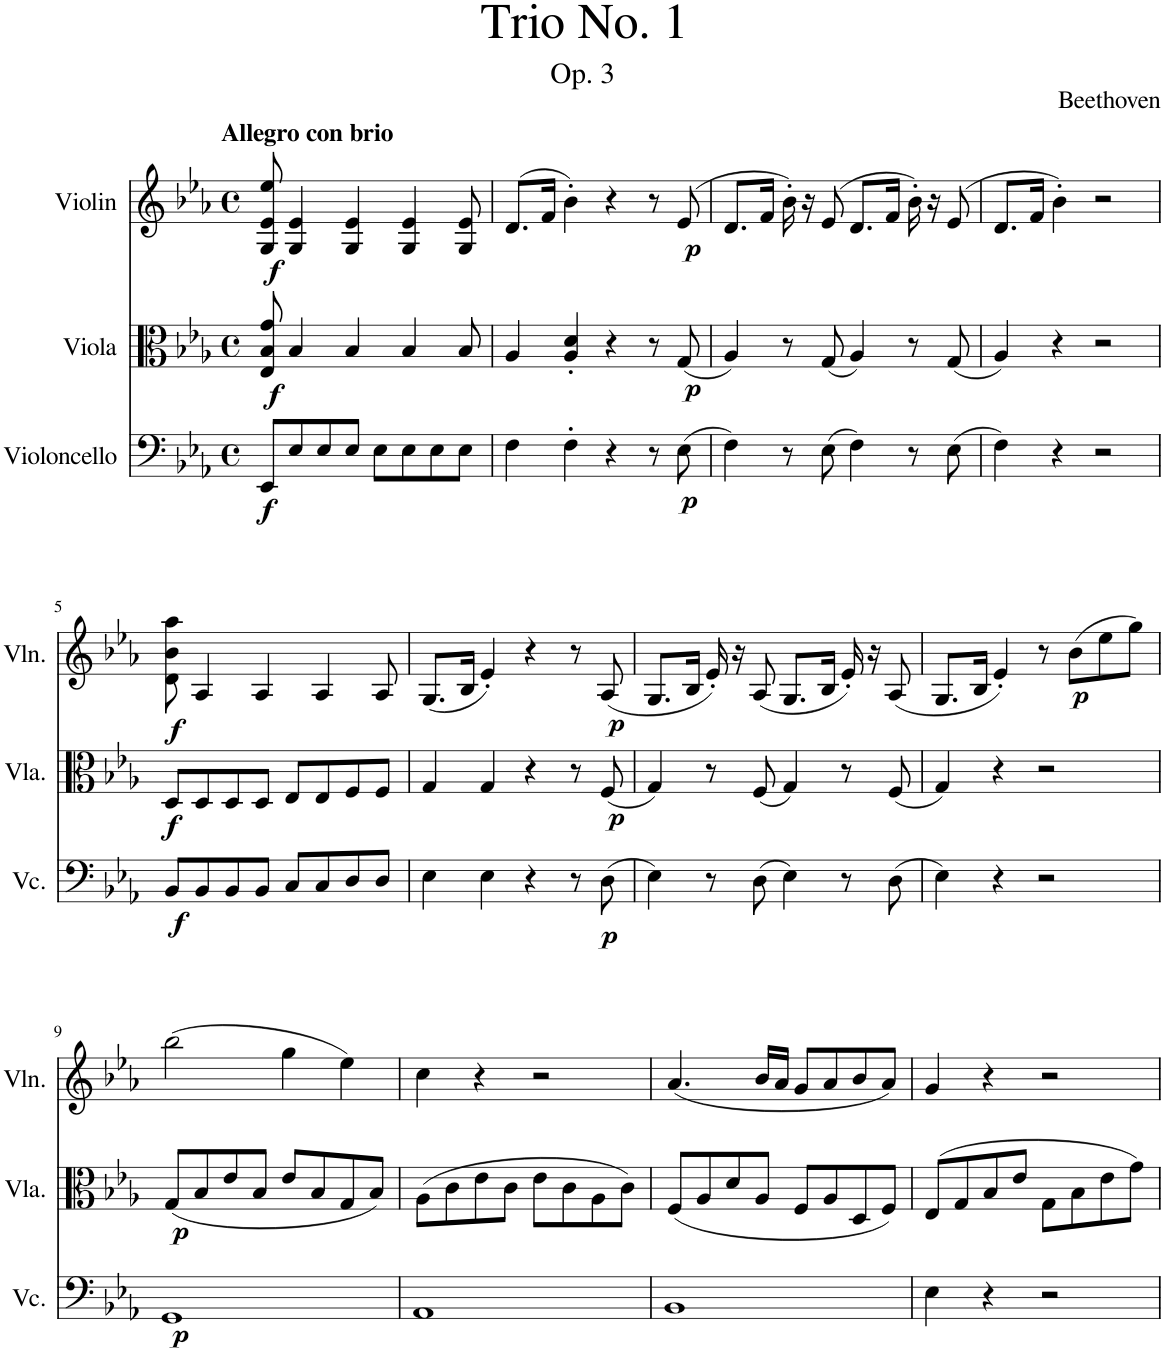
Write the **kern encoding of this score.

**kern	**dynam	**kern	**dynam	**kern	**dynam
*part3	*part3	*part2	*part2	*part1	*part1
*staff3	*staff3	*staff2	*staff2	*staff1	*staff1
*I"Violoncello	*	*I"Viola	*	*I"Violin	*
*I'Vc.	*	*I'Vla.	*	*I'Vln.	*
*clefF4	*	*clefC3	*	*clefG2	*
*k[b-e-a-]	*	*k[b-e-a-]	*	*k[b-e-a-]	*
*M4/4	*	*M4/4	*	*M4/4	*
*met(c)	*	*met(c)	*	*met(c)	*
=1	=1	=1	=1	=1	=1
!	!	!	!	!LO:TX:a:B:t=Allegro con brio	!
!	!LO:DY:b	!	!LO:DY:b	!	!LO:DY:b
8EE-/L	f	8E-/ 8B-/ 8g/	f	8G/ 8e-/ 8ee-/	f
8E-/	.	4B-/	.	4G/ 4e-/	.
8E-/	.	.	.	.	.
8E-/J	.	4B-/	.	4G/ 4e-/	.
8E-\L	.	.	.	.	.
8E-\	.	4B-/	.	4G/ 4e-/	.
8E-\	.	.	.	.	.
8E-\J	.	8B-/	.	8G/ 8e-/	.
=2	=2	=2	=2	=2	=2
4F\	.	4A-/	.	(8.d/L	.
.	.	.	.	16f/Jk	.
4F'\	.	4A-/' 4d/'	.	4b-'\)	.
4r	.	4r	.	4r	.
8r	.	8r	.	8r	.
!	!LO:DY:b	!	!LO:DY:b	!	!LO:DY:b
(8E-\	p	(8G/	p	(8e-/	p
=3	=3	=3	=3	=3	=3
4F\)	.	4A-/)	.	8.d/L	.
.	.	.	.	16f/Jk	.
8r	.	8r	.	16b-'\)	.
.	.	.	.	16r	.
(8E-\	.	(8G/	.	(8e-/	.
4F\)	.	4A-/)	.	8.d/L	.
.	.	.	.	16f/Jk	.
8r	.	8r	.	16b-'\)	.
.	.	.	.	16r	.
(8E-\	.	(8G/	.	(8e-/	.
=4	=4	=4	=4	=4	=4
4F\)	.	4A-/)	.	8.d/L	.
.	.	.	.	16f/Jk	.
4r	.	4r	.	4b-'\)	.
2r	.	2r	.	2r	.
!!LO:LB:g=z
=5	=5	=5	=5	=5	=5
!	!LO:DY:b	!	!LO:DY:b	!	!LO:DY:b
8BB-/L	f	8D/L	f	8d\ 8b-\ 8aa-\	f
8BB-/	.	8D/	.	4A-/	.
8BB-/	.	8D/	.	.	.
8BB-/J	.	8D/J	.	4A-/	.
8C/L	.	8E-/L	.	.	.
8C/	.	8E-/	.	4A-/	.
8D/	.	8F/	.	.	.
8D/J	.	8F/J	.	8A-/	.
=6	=6	=6	=6	=6	=6
4E-\	.	4G/	.	(8.G/L	.
.	.	.	.	16B-/Jk	.
4E-\	.	4G/	.	4e-'/)	.
4r	.	4r	.	4r	.
8r	.	8r	.	8r	.
!	!LO:DY:b	!	!LO:DY:b	!	!LO:DY:b
(8D\	p	(8F/	p	(8A-/	p
=7	=7	=7	=7	=7	=7
4E-\)	.	4G/)	.	8.G/L	.
.	.	.	.	16B-/Jk	.
8r	.	8r	.	16e-'/)	.
.	.	.	.	16r	.
(8D\	.	(8F/	.	(8A-/	.
4E-\)	.	4G/)	.	8.G/L	.
.	.	.	.	16B-/Jk	.
8r	.	8r	.	16e-'/)	.
.	.	.	.	16r	.
(8D\	.	(8F/	.	(8A-/	.
=8	=8	=8	=8	=8	=8
4E-\)	.	4G/)	.	8.G/L	.
.	.	.	.	16B-/Jk	.
4r	.	4r	.	4e-'/)	.
2r	.	2r	.	8r	.
!	!	!	!	!	!LO:DY:b
.	.	.	.	(8b-\L	p
.	.	.	.	8ee-\	.
.	.	.	.	8gg\J)	.
!!LO:LB:g=z
=9	=9	=9	=9	=9	=9
!	!LO:DY:b	!	!LO:DY:b	!	!
1GG	p	(8G/L	p	(2bb-\	.
.	.	8B-/	.	.	.
.	.	8e-/	.	.	.
.	.	8B-/J	.	.	.
.	.	8e-/L	.	4gg\	.
.	.	8B-/	.	.	.
.	.	8G/	.	4ee-\)	.
.	.	8B-/J)	.	.	.
=10	=10	=10	=10	=10	=10
1AA-	.	(8A-\L	.	4cc\	.
.	.	8c\	.	.	.
.	.	8e-\	.	4r	.
.	.	8c\J	.	.	.
.	.	8e-\L	.	2r	.
.	.	8c\	.	.	.
.	.	8A-\	.	.	.
.	.	8c\J)	.	.	.
=11	=11	=11	=11	=11	=11
1BB-	.	(8F/L	.	(4.a-/	.
.	.	8A-/	.	.	.
.	.	8d/	.	.	.
.	.	8A-/J	.	16b-/LL	.
.	.	.	.	16a-/JJ	.
.	.	8F/L	.	8g/L	.
.	.	8A-/	.	8a-/	.
.	.	8D/	.	8b-/	.
.	.	8F/J)	.	8a-/J)	.
=12	=12	=12	=12	=12	=12
4E-\	.	(8E-/L	.	4g/	.
.	.	8G/	.	.	.
4r	.	8B-/	.	4r	.
.	.	8e-/J	.	.	.
2r	.	8G\L	.	2r	.
.	.	8B-\	.	.	.
.	.	8e-\	.	.	.
.	.	8g\J)	.	.	.
=	=	=	=	=	=
*-	*-	*-	*-	*-	*-
